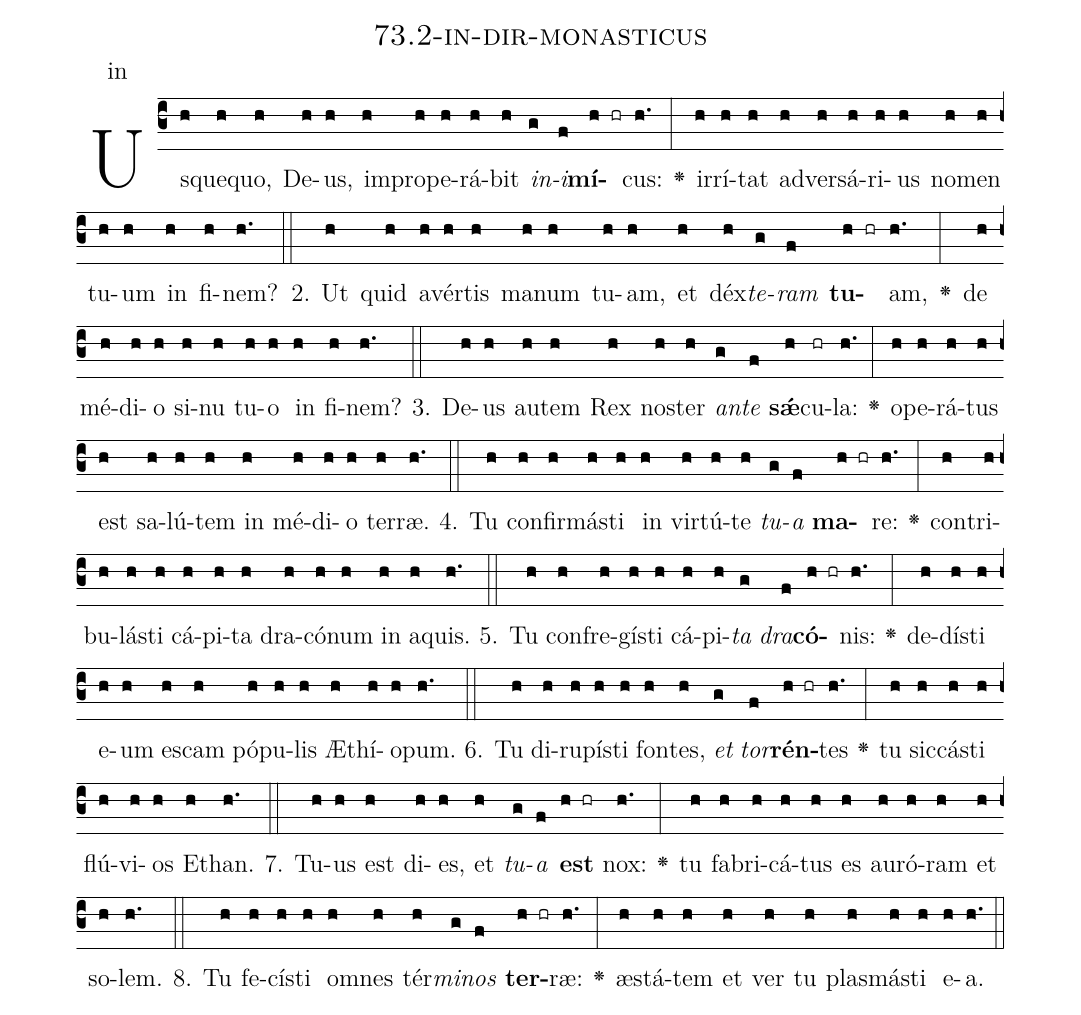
name: 73.2-in-dir-monasticus;
annotation: in;
%%
(c3)Us(h)que(h)quo,(h) De(h)us,(h) im(h)pro(h)pe(h)rá(h)bit(h) <i>in</i>(g)<i>i</i>(f)<b>mí</b>(h hr)cus:(h.) <v>\greheightstar</v>(:) ir(h)rí(h)tat(h) ad(h)ver(h)sá(h)ri(h)us(h) no(h)men(h) tu(h)um(h) in(h) fi(h)nem?(h.) (::)
2. Ut(h) quid(h) a(h)vér(h)tis(h) ma(h)num(h) tu(h)am,(h) et(h) déx(h)<i>te</i>(g)<i>ram</i>(f) <b>tu</b>(h hr)am,(h.) <v>\greheightstar</v>(:) de(h) mé(h)di(h)o(h) si(h)nu(h) tu(h)o(h) in(h) fi(h)nem?(h.) (::)
3. De(h)us(h) au(h)tem(h) Rex(h) nos(h)ter(h) <i>an</i>(g)<i>te</i>(f) <b>sǽ</b>(h)cu(hr)la:(h.) <v>\greheightstar</v>(:) o(h)pe(h)rá(h)tus(h) est(h) sa(h)lú(h)tem(h) in(h) mé(h)di(h)o(h) ter(h)ræ.(h.) (::)
4. Tu(h) con(h)fir(h)más(h)ti(h) in(h) vir(h)tú(h)te(h) <i>tu</i>(g)<i>a</i>(f) <b>ma</b>(h hr)re:(h.) <v>\greheightstar</v>(:) con(h)tri(h)bu(h)lás(h)ti(h) cá(h)pi(h)ta(h) dra(h)có(h)num(h) in(h) a(h)quis.(h.) (::)
5. Tu(h) con(h)fre(h)gís(h)ti(h) cá(h)pi(h)<i>ta</i>(g) <i>dra</i>(f)<b>có</b>(h hr)nis:(h.) <v>\greheightstar</v>(:) de(h)dís(h)ti(h) e(h)um(h) es(h)cam(h) pó(h)pu(h)lis(h) Æ(h)thí(h)o(h)pum.(h.) (::)
6. Tu(h) di(h)ru(h)pís(h)ti(h) fon(h)tes,(h) <i>et</i>(g) <i>tor</i>(f)<b>rén</b>(h hr)tes(h.) <v>\greheightstar</v>(:) tu(h) sic(h)cás(h)ti(h) flú(h)vi(h)os(h) E(h)than.(h.) (::)
7. Tu(h)us(h) est(h) di(h)es,(h) et(h) <i>tu</i>(g)<i>a</i>(f) <b>est</b>(h hr) nox:(h.) <v>\greheightstar</v>(:) tu(h) fa(h)bri(h)cá(h)tus(h) es(h) au(h)ró(h)ram(h) et(h) so(h)lem.(h.) (::)
8. Tu(h) fe(h)cís(h)ti(h) om(h)nes(h) tér(h)<i>mi</i>(g)<i>nos</i>(f) <b>ter</b>(h hr)ræ:(h.) <v>\greheightstar</v>(:) æs(h)tá(h)tem(h) et(h) ver(h) tu(h) plas(h)más(h)ti(h) e(h)a.(h.) (::)
